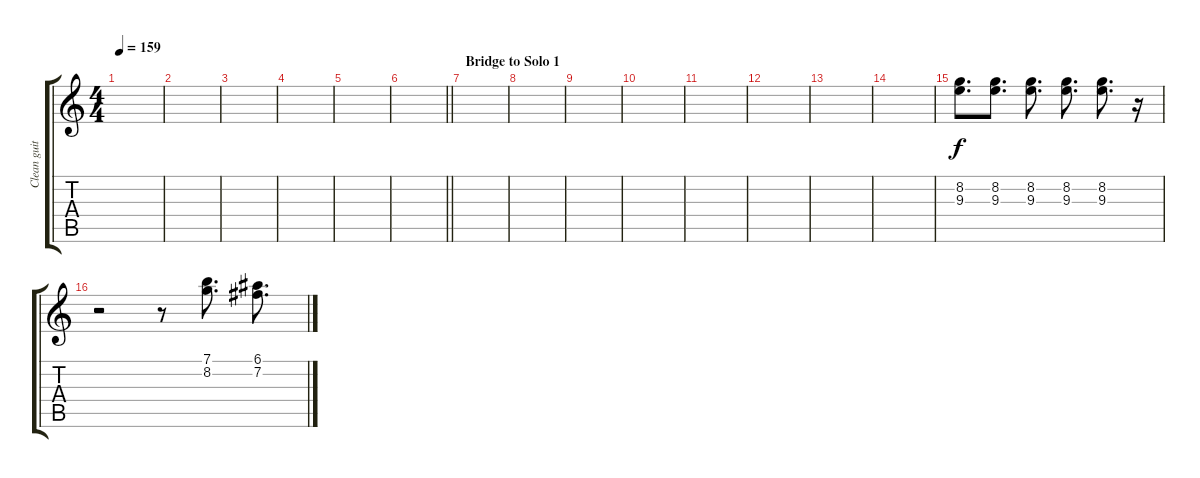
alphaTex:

\track ("Clean guitar" "Clean guit") {instrument electricguitarclean}
\staff {score tabs}
\tuning (E4 B3 G3 D3 A2 E2) {hide}
\ts (4 4)
\tempo 159
\clef g2
\ks c
|
|
|
|
|
\barLineRight lightlight
|
\section ("" "Bridge to Solo 1")
|
|
|
|
|
|
|
|
(8.2 9.3).8{d} (8.2 9.3).8{d volume 8} (8.2 9.3).8{d volume 6} (8.2 9.3).8{d volume 4} (8.2 9.3).8{d volume 2} r.16 |
r.2{volume 10} r.8 (7.1 8.2).8{d} (6.1 7.2).8{d}
